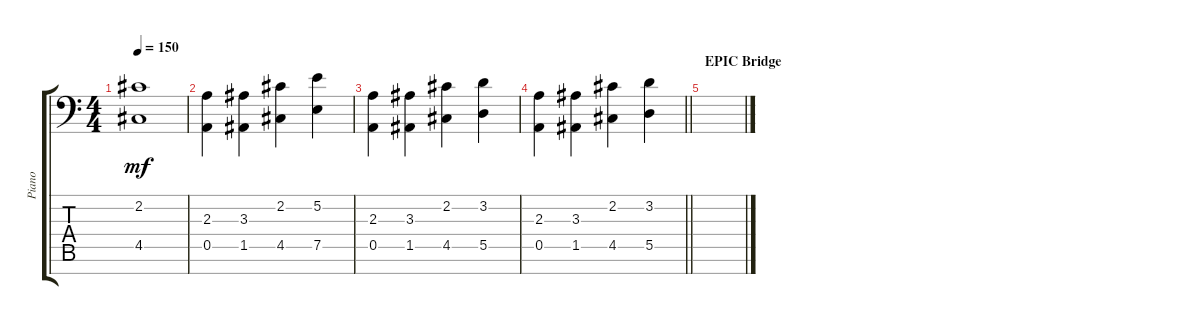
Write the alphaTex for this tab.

\track ("Piano" "Piano") {instrument acousticgrandpiano}
\staff {score tabs}
\tuning (E4 B3 G3 D3 A2 E2 A1) {hide}
\ts (4 4)
\tempo 150
\clef f4
\ks c
(2.2 4.5).1{dy mf} |
(2.3 0.5).4 (3.3 1.5).4 (2.2 4.5).4 (5.2 7.5).4 |
(2.3 0.5).4 (3.3 1.5).4 (2.2 4.5).4 (3.2 5.5).4 |
\barLineRight lightlight
(2.3 0.5).4 (3.3 1.5).4 (2.2 4.5).4 (3.2 5.5).4 |
\section ("" "EPIC Bridge")
